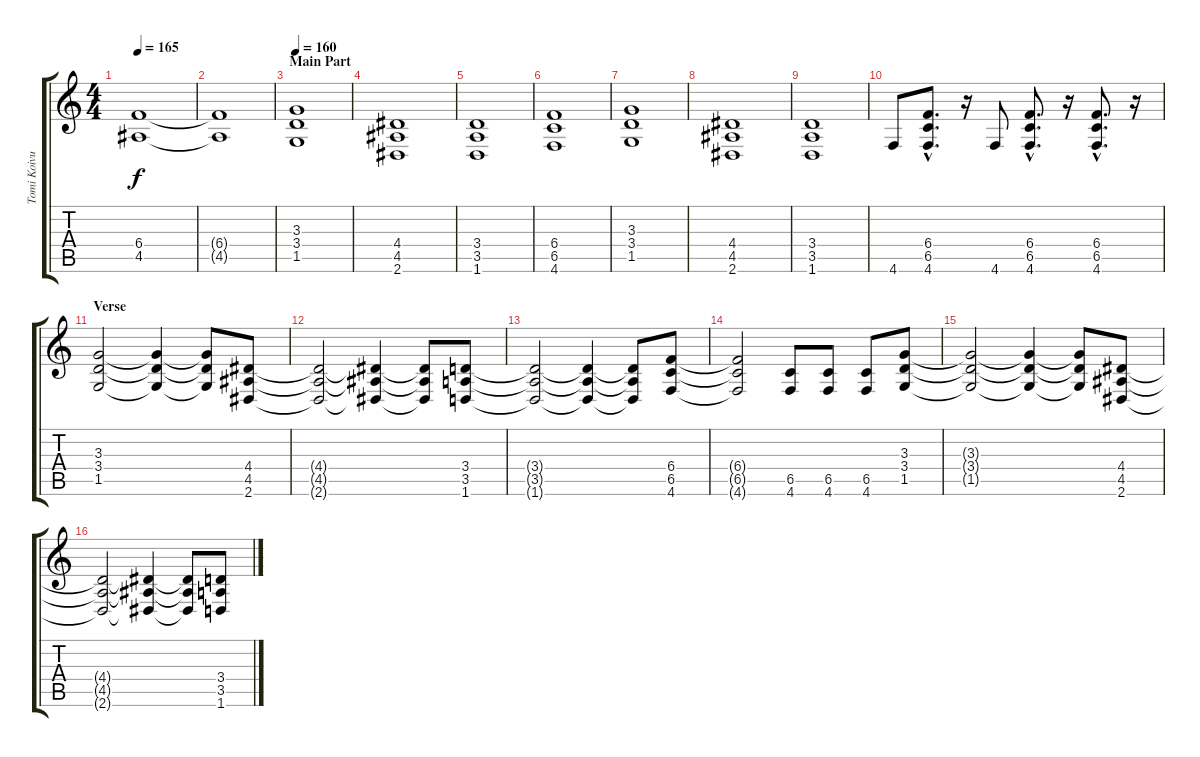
\track ("Tomi Koivusaari" "Tomi Koivu") {instrument distortionguitar}
\staff {score tabs}
\tuning (Db4 Ab3 E3 B2 Gb2 Db2) {hide}
\ts (4 4)
\tempo 165
\clef g2
\ks c
(6.4{t} 4.5{t}).1{dy f} |
(6.4{t} 4.5{t}).1 |
\section ("" "Main Part")
\tempo 160
(3.3 3.4 1.5).1{balance 8} |
(4.4 4.5 2.6).1 |
(3.4 3.5 1.6).1 |
(6.4 6.5 4.6).1 |
(3.3 3.4 1.5).1 |
(4.4 4.5 2.6).1 |
(3.4 3.5 1.6).1 |
4.6.8 (6.4{hac} 6.5{hac} 4.6{hac}).8{d} r.16 4.6.8 (6.4{hac} 6.5{hac} 4.6{hac}).8{d} r.16 (6.4{hac} 6.5{hac} 4.6{hac}).8{d} r.16 |
\section ("" "Verse")
(3.3 3.4 1.5).2 (3.3{t} 3.4{t} 1.5{t}).4 (3.3{t} 3.4{t} 1.5{t}).8 (4.4 4.5 2.6).8 |
(4.4{t} 4.5{t} 2.6{t}).2 (4.4{t} 4.5{t} 2.6{t}).4 (4.4{t} 4.5{t} 2.6{t}).8 (3.4 3.5 1.6).8 |
(3.4{t} 3.5{t} 1.6{t}).2 (3.4{t} 3.5{t} 1.6{t}).4 (3.4{t} 3.5{t} 1.6{t}).8 (6.4 6.5 4.6).8 |
(6.4{t} 6.5{t} 4.6{t}).2 (6.5 4.6).8 (6.5 4.6).8 (6.5 4.6).8 (3.3 3.4 1.5).8 |
(3.3{t} 3.4{t} 1.5{t}).2 (3.3{t} 3.4{t} 1.5{t}).4 (3.3{t} 3.4{t} 1.5{t}).8 (4.4 4.5 2.6).8 |
(4.4{t} 4.5{t} 2.6{t}).2 (4.4{t} 4.5{t} 2.6{t}).4 (4.4{t} 4.5{t} 2.6{t}).8 (3.4 3.5 1.6).8
